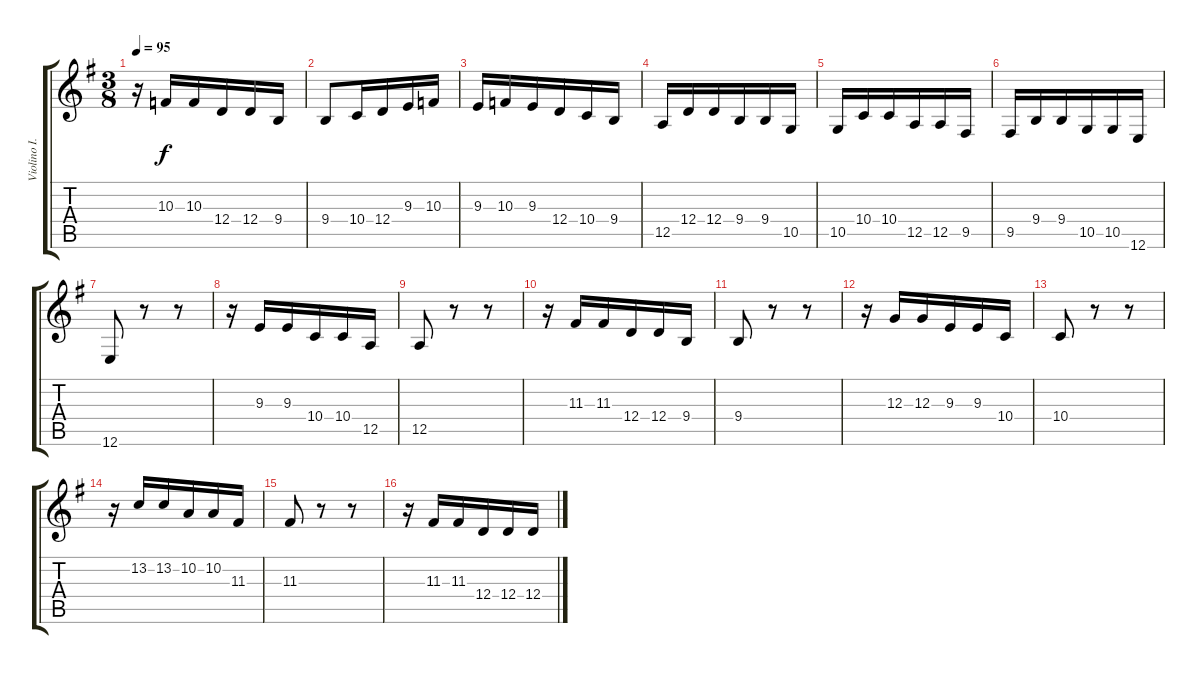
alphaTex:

\track ("Violino I. di ripieno" "Violino I.") {instrument violin}
\staff {score tabs}
\tuning (E4 B3 G3 D3 A2 E2) {hide}
\ts (3 8)
\tempo 95
\clef g2
\ks g
r.16{dy f} 10.3.16 10.3.16 12.4.16 12.4.16 9.4.16 |
9.4.8 10.4.16 12.4.16 9.3.16 10.3.16 |
9.3.16 10.3.16 9.3.16 12.4.16 10.4.16 9.4.16 |
12.5.16 12.4.16 12.4.16 9.4.16 9.4.16 10.5.16 |
10.5.16 10.4.16 10.4.16 12.5.16 12.5.16 9.5.16 |
9.5.16 9.4.16 9.4.16 10.5.16 10.5.16 12.6.16 |
12.6.8 r.8 r.8 |
r.16 9.3.16 9.3.16 10.4.16 10.4.16 12.5.16 |
12.5.8 r.8 r.8 |
r.16 11.3.16 11.3.16 12.4.16 12.4.16 9.4.16 |
9.4.8 r.8 r.8 |
r.16 12.3.16 12.3.16 9.3.16 9.3.16 10.4.16 |
10.4.8 r.8 r.8 |
r.16 13.2.16 13.2.16 10.2.16 10.2.16 11.3.16 |
11.3.8 r.8 r.8 |
r.16 11.3.16 11.3.16 12.4.16 12.4.16 12.4.16
